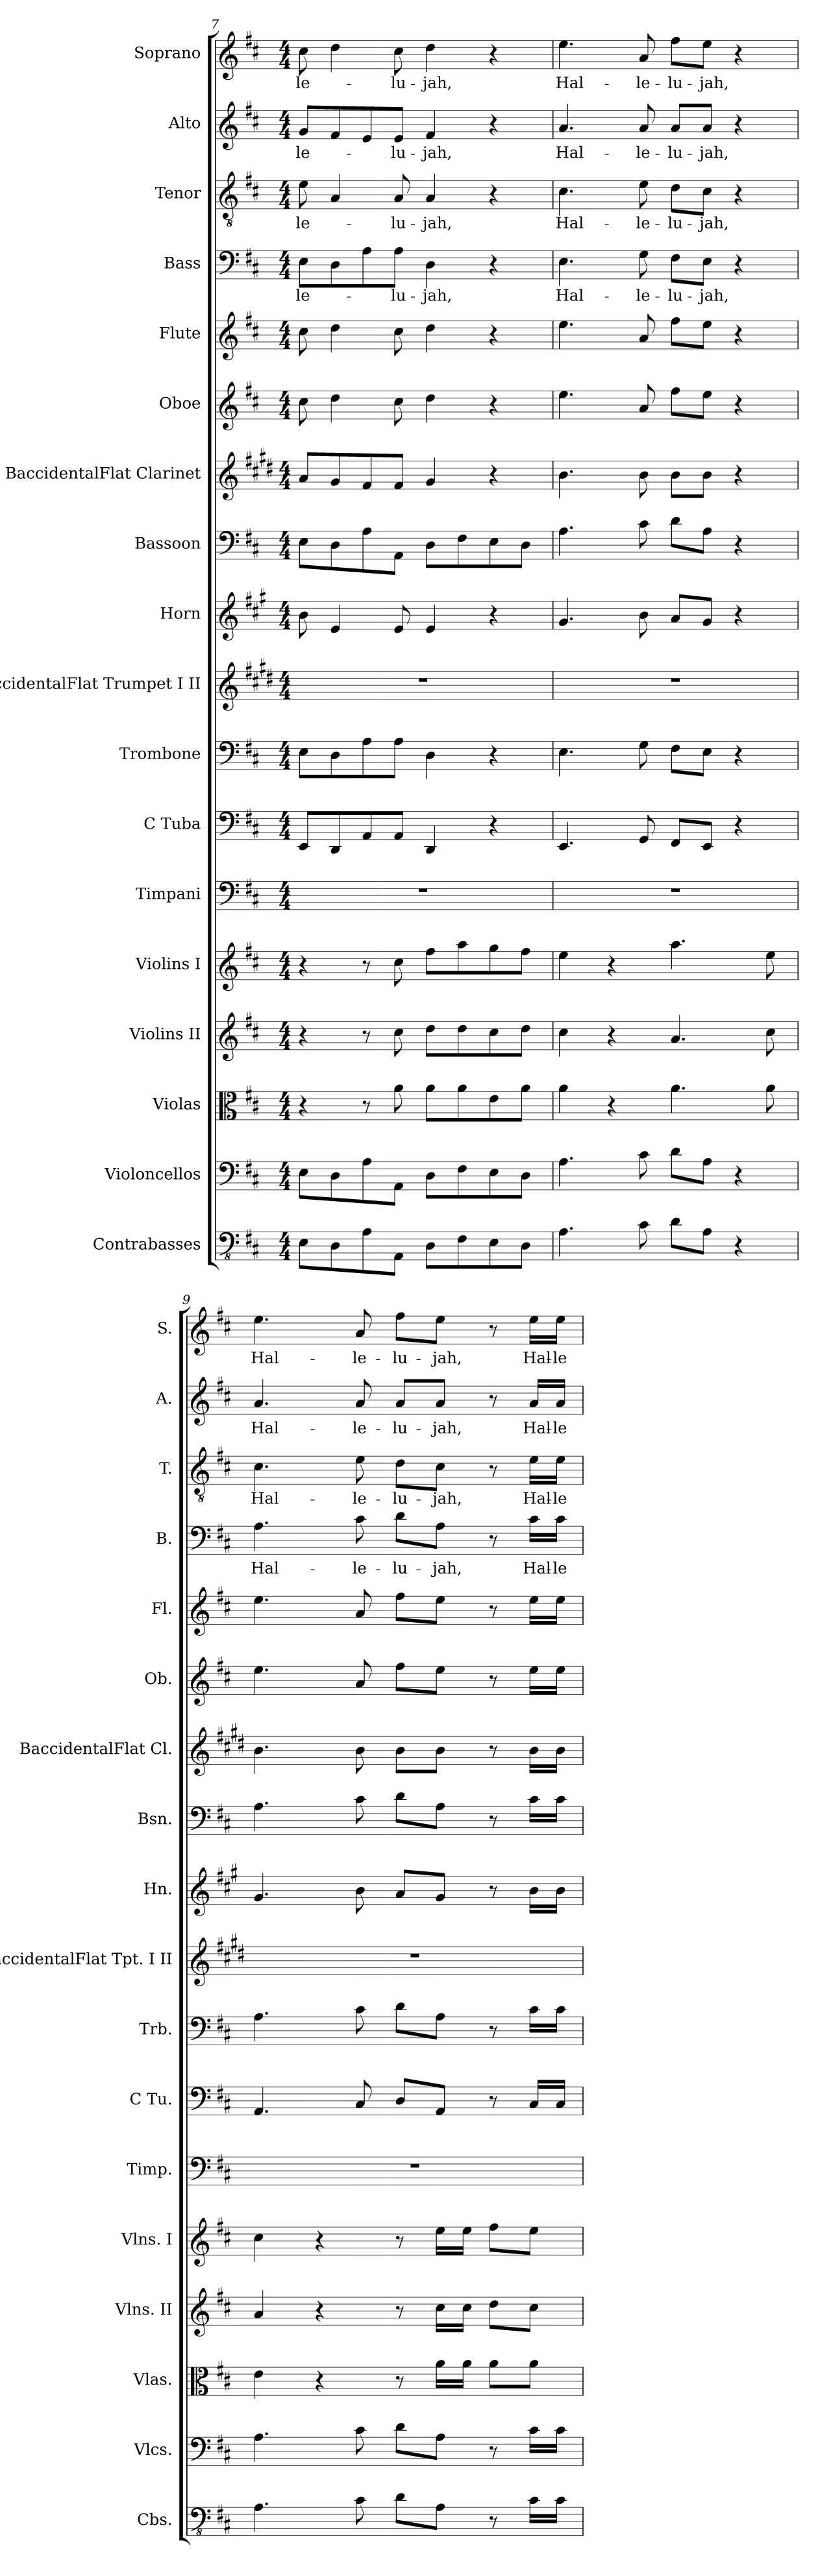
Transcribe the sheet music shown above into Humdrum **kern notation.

**kern	**kern	**kern	**kern	**kern	**kern	**kern	**kern	**kern	**kern	**kern	**kern	**kern	**kern	**kern	**text	**kern	**text	**kern	**text	**kern	**text
*part18	*part17	*part16	*part15	*part14	*part13	*part12	*part11	*part10	*part9	*part8	*part7	*part6	*part5	*part4	*part4	*part3	*part3	*part2	*part2	*part1	*part1
*staff18	*staff17	*staff16	*staff15	*staff14	*staff13	*staff12	*staff11	*staff10	*staff9	*staff8	*staff7	*staff6	*staff5	*staff4	*staff4	*staff3	*staff3	*staff2	*staff2	*staff1	*staff1
*I"Contrabasses	*I"Violoncellos	*I"Violas	*I"Violins II	*I"Violins I	*I"Timpani	*I"C Tuba	*I"Trombone	*I"BaccidentalFlat Trumpet I II	*I"Horn	*I"Bassoon	*I"BaccidentalFlat Clarinet	*I"Oboe	*I"Flute	*I"Bass	*	*I"Tenor	*	*I"Alto	*	*I"Soprano	*
*I'Cbs.	*I'Vlcs.	*I'Vlas.	*I'Vlns. II	*I'Vlns. I	*I'Timp.	*I'C Tu.	*I'Trb.	*I'BaccidentalFlat Tpt. I II	*I'Hn.	*I'Bsn.	*I'BaccidentalFlat Cl.	*I'Ob.	*I'Fl.	*I'B.	*	*I'T.	*	*I'A.	*	*I'S.	*
*clefFv4	*clefF4	*clefC3	*clefG2	*clefG2	*clefF4	*clefF4	*clefF4	*clefG2	*clefG2	*clefF4	*clefG2	*clefG2	*clefG2	*clefF4	*	*clefGv2	*	*clefG2	*	*clefG2	*
*	*	*	*	*	*	*	*	*ITrd1c2	*ITrd4c7	*	*ITrd1c2	*	*	*	*	*	*	*	*	*	*
*k[f#c#]	*k[f#c#]	*k[f#c#]	*k[f#c#]	*k[f#c#]	*k[f#c#]	*k[f#c#]	*k[f#c#]	*k[f#c#]	*k[f#c#]	*k[f#c#]	*k[f#c#]	*k[f#c#]	*k[f#c#]	*k[f#c#]	*	*k[f#c#]	*	*k[f#c#]	*	*k[f#c#]	*
*M4/4	*M4/4	*M4/4	*M4/4	*M4/4	*M4/4	*M4/4	*M4/4	*M4/4	*M4/4	*M4/4	*M4/4	*M4/4	*M4/4	*M4/4	*	*M4/4	*	*M4/4	*	*M4/4	*
=7	=7	=7	=7	=7	=7	=7	=7	=7	=7	=7	=7	=7	=7	=7	=7	=7	=7	=7	=7	=7	=7
!	!	!	!	!	!	!	!	!	!	!	!	!	!	!	!LO:LY:b	!	!LO:LY:b	!	!LO:LY:b	!	!LO:LY:b
8EE\L	8E\L	4r	4r	4r	1r	8EE/L	8E\L	1r	8e\	8E\L	8g/L	8cc#\	8cc#\	8E\L	-le-	8e\	-le-	8g/L	-le-	8cc#\	-le-
8DD\	8D\	.	.	.	.	8DD/	8D\	.	4A/	8D\	8f#/	4dd\	4dd\	8D\	.	4A/	.	8f#/	.	4dd\	.
8AA\	8A\	8r	8r	8r	.	8AA/	8A\	.	.	8A\	8e/	.	.	8A\	.	.	.	8e/	.	.	.
!	!	!	!	!	!	!	!	!	!	!	!	!	!	!	!LO:LY:b	!	!LO:LY:b	!	!LO:LY:b	!	!LO:LY:b
8AAA\J	8AA\J	8a\	8cc#\	8cc#\	.	8AA/J	8A\J	.	8A/	8AA\J	8e/J	8cc#\	8cc#\	8A\J	-lu-	8A/	-lu-	8e/J	-lu-	8cc#\	-lu-
!	!	!	!	!	!	!	!	!	!	!	!	!	!	!	!LO:LY:b	!	!LO:LY:b	!	!LO:LY:b	!	!LO:LY:b
8DD\L	8D\L	8a\L	8dd\L	8ff#\L	.	4DD/	4D\	.	4A/	8D\L	4f#/	4dd\	4dd\	4D\	-jah,	4A/	-jah,	4f#/	-jah,	4dd\	-jah,
8FF#\	8F#\	8a\	8dd\	8aa\	.	.	.	.	.	8F#\	.	.	.	.	.	.	.	.	.	.	.
8EE\	8E\	8e\	8cc#\	8gg\	.	4r	4r	.	4r	8E\	4r	4r	4r	4r	.	4r	.	4r	.	4r	.
8DD\J	8D\J	8a\J	8dd\J	8ff#\J	.	.	.	.	.	8D\J	.	.	.	.	.	.	.	.	.	.	.
=8	=8	=8	=8	=8	=8	=8	=8	=8	=8	=8	=8	=8	=8	=8	=8	=8	=8	=8	=8	=8	=8
!	!	!	!	!	!	!	!	!	!	!	!	!	!	!	!LO:LY:b	!	!LO:LY:b	!	!LO:LY:b	!	!LO:LY:b
4.AA\	4.A\	4a\	4cc#\	4ee\	1r	4.EE/	4.E\	1r	4.c#/	4.A\	4.a\	4.ee\	4.ee\	4.E\	Hal-	4.c#\	Hal-	4.a/	Hal-	4.ee\	Hal-
.	.	4r	4r	4r	.	.	.	.	.	.	.	.	.	.	.	.	.	.	.	.	.
!	!	!	!	!	!	!	!	!	!	!	!	!	!	!	!LO:LY:b	!	!LO:LY:b	!	!LO:LY:b	!	!LO:LY:b
8C#\	8c#\	.	.	.	.	8GG/	8G\	.	8e\	8c#\	8a\	8a/	8a/	8G\	-le-	8e\	-le-	8a/	-le-	8a/	-le-
!	!	!	!	!	!	!	!	!	!	!	!	!	!	!	!LO:LY:b	!	!LO:LY:b	!	!LO:LY:b	!	!LO:LY:b
8D\L	8d\L	4.a\	4.a/	4.aa\	.	8FF#/L	8F#\L	.	8d/L	8d\L	8a\L	8ff#\L	8ff#\L	8F#\L	-lu-	8d\L	-lu-	8a/L	-lu-	8ff#\L	-lu-
!	!	!	!	!	!	!	!	!	!	!	!	!	!	!	!LO:LY:b	!	!LO:LY:b	!	!LO:LY:b	!	!LO:LY:b
8AA\J	8A\J	.	.	.	.	8EE/J	8E\J	.	8c#/J	8A\J	8a\J	8ee\J	8ee\J	8E\J	-jah,	8c#\J	-jah,	8a/J	-jah,	8ee\J	-jah,
4r	4r	.	.	.	.	4r	4r	.	4r	4r	4r	4r	4r	4r	.	4r	.	4r	.	4r	.
.	.	8a\	8cc#\	8ee\	.	.	.	.	.	.	.	.	.	.	.	.	.	.	.	.	.
=9	=9	=9	=9	=9	=9	=9	=9	=9	=9	=9	=9	=9	=9	=9	=9	=9	=9	=9	=9	=9	=9
!	!	!	!	!	!	!	!	!	!	!	!	!	!	!	!LO:LY:b	!	!LO:LY:b	!	!LO:LY:b	!	!LO:LY:b
4.AA\	4.A\	4e\	4a/	4cc#\	1r	4.AA/	4.A\	1r	4.c#/	4.A\	4.a\	4.ee\	4.ee\	4.A\	Hal-	4.c#\	Hal-	4.a/	Hal-	4.ee\	Hal-
.	.	4r	4r	4r	.	.	.	.	.	.	.	.	.	.	.	.	.	.	.	.	.
!	!	!	!	!	!	!	!	!	!	!	!	!	!	!	!LO:LY:b	!	!LO:LY:b	!	!LO:LY:b	!	!LO:LY:b
8C#\	8c#\	.	.	.	.	8C#/	8c#\	.	8e\	8c#\	8a\	8a/	8a/	8c#\	-le-	8e\	-le-	8a/	-le-	8a/	-le-
!	!	!	!	!	!	!	!	!	!	!	!	!	!	!	!LO:LY:b	!	!LO:LY:b	!	!LO:LY:b	!	!LO:LY:b
8D\L	8d\L	8r	8r	8r	.	8D/L	8d\L	.	8d/L	8d\L	8a\L	8ff#\L	8ff#\L	8d\L	-lu-	8d\L	-lu-	8a/L	-lu-	8ff#\L	-lu-
!	!	!	!	!	!	!	!	!	!	!	!	!	!	!	!LO:LY:b	!	!LO:LY:b	!	!LO:LY:b	!	!LO:LY:b
8AA\J	8A\J	16a\LL	16cc#\LL	16ee\LL	.	8AA/J	8A\J	.	8c#/J	8A\J	8a\J	8ee\J	8ee\J	8A\J	-jah,	8c#\J	-jah,	8a/J	-jah,	8ee\J	-jah,
.	.	16a\JJ	16cc#\JJ	16ee\JJ	.	.	.	.	.	.	.	.	.	.	.	.	.	.	.	.	.
8r	8r	8a\L	8dd\L	8ff#\L	.	8r	8r	.	8r	8r	8r	8r	8r	8r	.	8r	.	8r	.	8r	.
!	!	!	!	!	!	!	!	!	!	!	!	!	!	!	!LO:LY:b	!	!LO:LY:b	!	!LO:LY:b	!	!LO:LY:b
16C#\LL	16c#\LL	8a\J	8cc#\J	8ee\J	.	16C#/LL	16c#\LL	.	16e\LL	16c#\LL	16a\LL	16ee\LL	16ee\LL	16c#\LL	Hal-	16e\LL	Hal-	16a/LL	Hal-	16ee\LL	Hal-
!	!	!	!	!	!	!	!	!	!	!	!	!	!	!	!LO:LY:b	!	!LO:LY:b	!	!LO:LY:b	!	!LO:LY:b
16C#\JJ	16c#\JJ	.	.	.	.	16C#/JJ	16c#\JJ	.	16e\JJ	16c#\JJ	16a\JJ	16ee\JJ	16ee\JJ	16c#\JJ	-le-	16e\JJ	-le-	16a/JJ	-le-	16ee\JJ	-le-
=	=	=	=	=	=	=	=	=	=	=	=	=	=	=	=	=	=	=	=	=	=
*-	*-	*-	*-	*-	*-	*-	*-	*-	*-	*-	*-	*-	*-	*-	*-	*-	*-	*-	*-	*-	*-
